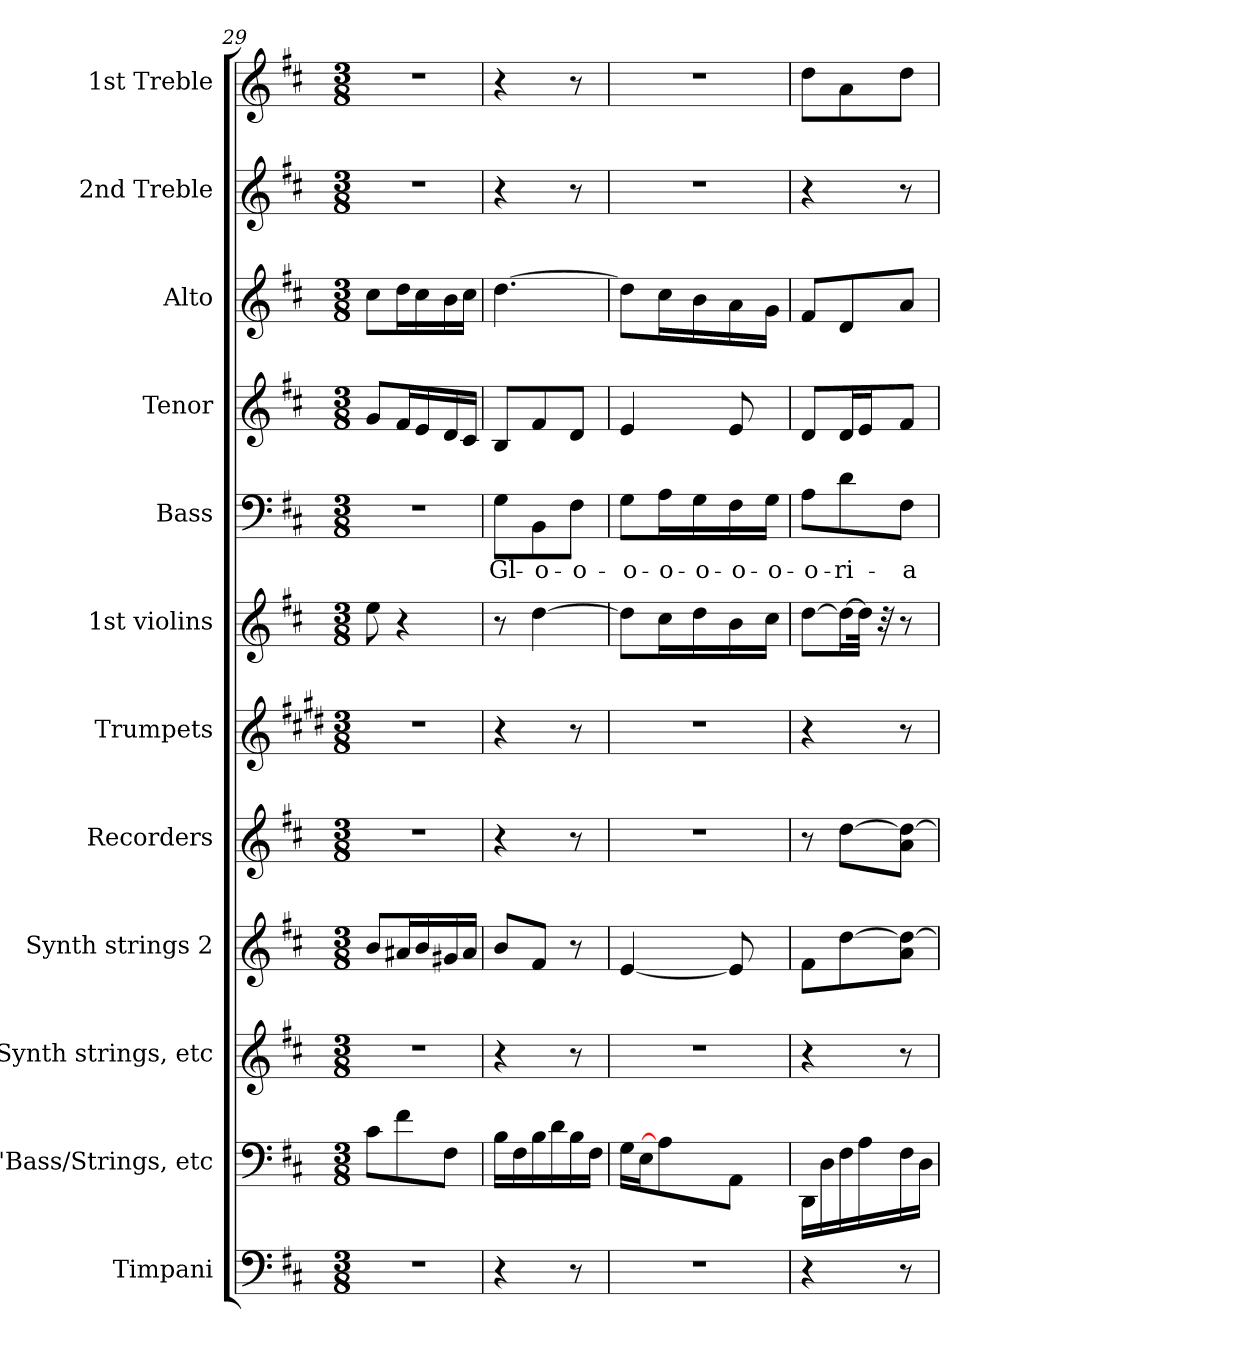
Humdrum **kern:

**kern	**kern	**kern	**kern	**kern	**kern	**kern	**kern	**text	**kern	**kern	**kern	**kern
*part12	*part11	*part10	*part9	*part8	*part7	*part6	*part5	*part5	*part4	*part3	*part2	*part1
*staff12	*staff11	*staff10	*staff9	*staff8	*staff7	*staff6	*staff5	*staff5	*staff4	*staff3	*staff2	*staff1
*I"Timpani	*I"D'Bass/Strings, etc	*I"Synth strings, etc	*I"Synth strings 2	*I"Recorders	*I"Trumpets	*I"1st violins	*I"Bass	*	*I"Tenor	*I"Alto	*I"2nd Treble	*I"1st Treble
*I'Timp	*I'Str	*I'Str	*I'Str	*I'Rec	*I'Tpt	*	*I'B	*	*	*	*	*
*clefF4	*clefF4	*clefG2	*clefG2	*clefG2	*clefG2	*clefG2	*clefF4	*	*clefG2	*clefG2	*clefG2	*clefG2
*	*	*	*	*	*ITrd1c2	*	*	*	*	*	*	*
*k[f#c#]	*k[f#c#]	*k[f#c#]	*k[f#c#]	*k[f#c#]	*k[f#c#]	*k[f#c#]	*k[f#c#]	*	*k[f#c#]	*k[f#c#]	*k[f#c#]	*k[f#c#]
*D:	*D:	*D:	*D:	*D:	*D:	*D:	*D:	*	*D:	*D:	*D:	*D:
*M3/8	*M3/8	*M3/8	*M3/8	*M3/8	*M3/8	*M3/8	*M3/8	*	*M3/8	*M3/8	*M3/8	*M3/8
=29	=29	=29	=29	=29	=29	=29	=29	=29	=29	=29	=29	=29
4.r	8c#\L	4.r	8b/L	4.r	4.r	8ee\	4.r	.	8g/L	8cc#\L	4.r	4.r
.	8f#\	.	16a#X/L	.	.	4r	.	.	16f#/L	16dd\L	.	.
.	.	.	16b/	.	.	.	.	.	16e/	16cc#\	.	.
.	8F#\J	.	16g#X/	.	.	.	.	.	16d/	16b\	.	.
.	.	.	16a#/JJ	.	.	.	.	.	16c#/JJ	16cc#\JJ	.	.
=30	=30	=30	=30	=30	=30	=30	=30	=30	=30	=30	=30	=30
4r	16B\LL	4r	8b/L	4r	4r	8r	8G\L	Gl-	8B/L	[4.dd\	4r	4r
.	16F#\	.	.	.	.	.	.	.	.	.	.	.
.	16B\	.	8f#/J	.	.	[4dd\	8BB\	-o-	8f#/	.	.	.
.	16d\	.	.	.	.	.	.	.	.	.	.	.
8r	16B\	8r	8r	8r	8r	.	8F#\J	-o-	8d/J	.	8r	8r
.	16F#\JJ	.	.	.	.	.	.	.	.	.	.	.
!!LO:PB:g=z
=31	=31	=31	=31	=31	=31	=31	=31	=31	=31	=31	=31	=31
4.r	16G\LL	4.r	[4e/	4.r	4.r	8dd\L]	8G\L	-o-	4e/	8dd\L]	4.r	4.r
.	16E\J	.	.	.	.	.	.	.	.	.	.	.
.	8A\]	.	.	.	.	16cc#\L	16A\L	-o-	.	16cc#\L	.	.
.	.	.	.	.	.	16dd\	16G\	-o-	.	16b\	.	.
.	8AA\J	.	8e/]	.	.	16b\	16F#\	-o-	8e/	16a\	.	.
.	.	.	.	.	.	16cc#\JJ	16G\JJ	-o-	.	16g\JJ	.	.
=32	=32	=32	=32	=32	=32	=32	=32	=32	=32	=32	=32	=32
4r	16DD\LL	4r	8f#\L	8r	4r	[8dd\L	8A\L	-o-	8d/L	8f#/L	4r	8dd\L
.	16D\	.	.	.	.	.	.	.	.	.	.	.
.	16F#\	.	[8dd\	[8dd\L	.	16dd\L_	8d\	-ri-	16d/L	8d/	.	8a\
.	16A\	.	.	.	.	32dd\JJk]	.	.	16e/J	.	.	.
.	.	.	.	.	.	32r	.	.	.	.	.	.
8r	16F#\	8r	8a\ 8dd\_J	8a\ 8dd\_J	8r	8r	8F#\J	-a	8f#/J	8a/J	8r	8dd\J
.	16D\JJ	.	.	.	.	.	.	.	.	.	.	.
=	=	=	=	=	=	=	=	=	=	=	=	=
*-	*-	*-	*-	*-	*-	*-	*-	*-	*-	*-	*-	*-
